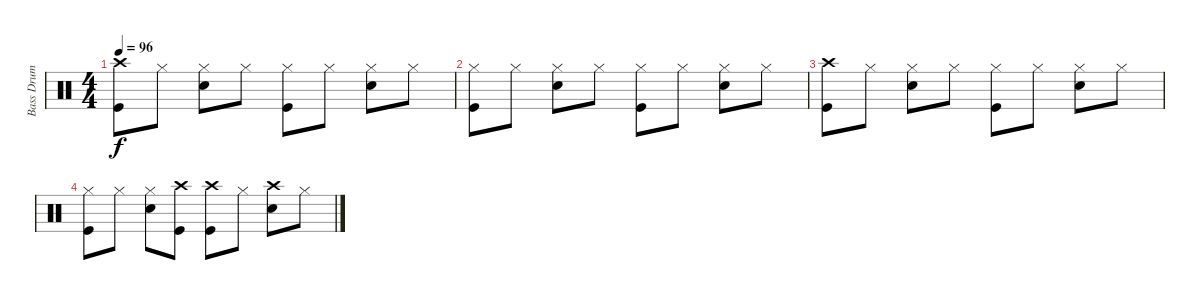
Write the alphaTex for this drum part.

\track ("Bass Drum" "Bass Drum") {instrument percussion}
\staff {score}
\articulation defaults
\ts (4 4)
\tempo 96
\clef neutral
\ks c
("Crash high (hit)" "Kick (hit)").8{dy f} "Hi-Hat (closed)".8 ("Hi-Hat (closed)" "Electric Snare (hit)").8 "Hi-Hat (closed)".8 ("Hi-Hat (closed)" "Kick (hit)").8 "Hi-Hat (closed)".8 ("Hi-Hat (closed)" "Electric Snare (hit)").8 "Hi-Hat (closed)".8 |
("Hi-Hat (closed)" "Kick (hit)").8 "Hi-Hat (closed)".8 ("Hi-Hat (closed)" "Electric Snare (hit)").8 "Hi-Hat (closed)".8 ("Hi-Hat (closed)" "Kick (hit)").8 "Hi-Hat (closed)".8 ("Hi-Hat (closed)" "Electric Snare (hit)").8 "Hi-Hat (closed)".8 |
("Crash high (hit)" "Kick (hit)").8 "Hi-Hat (closed)".8 ("Hi-Hat (closed)" "Electric Snare (hit)").8 "Hi-Hat (closed)".8 ("Hi-Hat (closed)" "Kick (hit)").8 "Hi-Hat (closed)".8 ("Hi-Hat (closed)" "Electric Snare (hit)").8 "Hi-Hat (closed)".8 |
("Hi-Hat (closed)" "Kick (hit)").8 "Hi-Hat (closed)".8 ("Hi-Hat (closed)" "Electric Snare (hit)").8 ("Crash high (hit)" "Kick (hit)").8 ("Crash high (hit)" "Kick (hit)").8 "Hi-Hat (closed)".8 ("Crash high (hit)" "Electric Snare (hit)").8 "Hi-Hat (closed)".8
